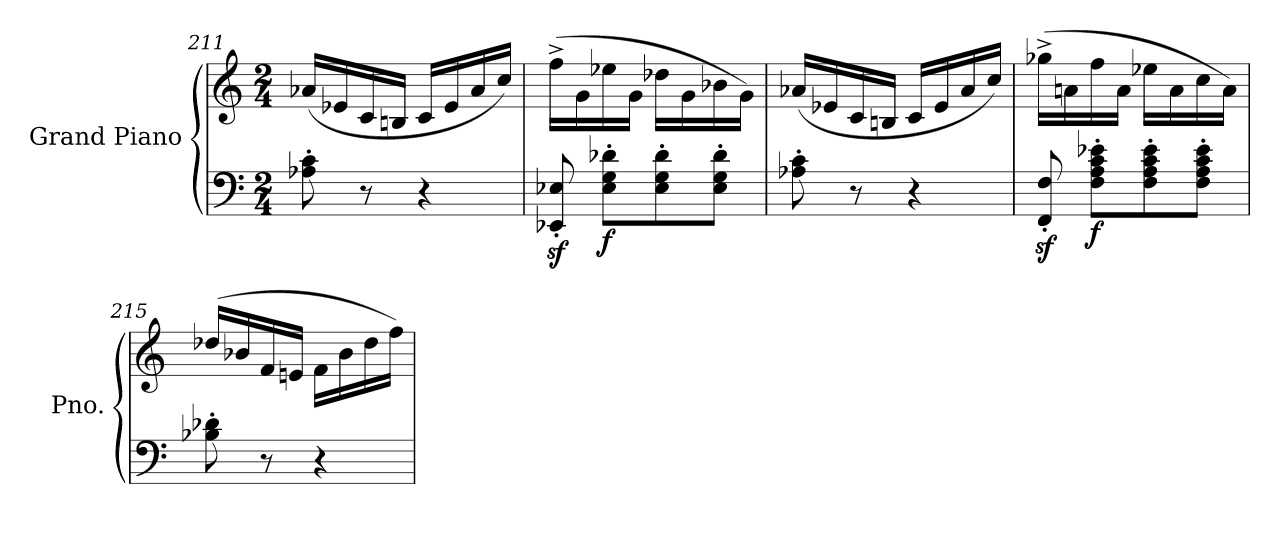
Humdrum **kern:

**kern	**kern	**dynam
*part1	*part1	*part1
*staff2	*staff1	*staff1/2
*I"Grand Piano	*	*
*I'Pno.	*	*
!!LO:PB:g=z
*clefF4	*clefG2	*
*k[]	*k[]	*
*M2/4	*M2/4	*
=211	=211	=211
8A-X\' 8c\'	(>16a-X/LL	.
.	16e-X/	.
8r	16c/	.
.	16Bn/JJ	.
4r	16c/LL	.
.	16e-/	.
.	16a-/	.
.	16cc/JJ)	.
=212	=212	=212
8EE-X/z<' 8E-X/z<'	(16ff^\LL	.
.	16g\	.
!	!	!LO:DY:b=2
8E-\' 8G\' 8d-X\'L	16ee-X\	f
.	16g\JJ	.
8E-\' 8G\' 8d-\'	16dd-X\LL	.
.	16g\	.
8E-\' 8G\' 8d-\'J	16b-X\	.
.	16g\JJ)	.
=213	=213	=213
8A-X\' 8c\'	(>16a-X/LL	.
.	16e-X/	.
8r	16c/	.
.	16Bn/JJ	.
4r	16c/LL	.
.	16e-/	.
.	16a-/	.
.	16cc/JJ)	.
=214	=214	=214
8FF/z<' 8F/z<'	(16gg-X^\LL	.
.	16an\	.
!	!	!LO:DY:b=2
8F\' 8A\' 8c\' 8e-X\'L	16ff\	f
.	16a\JJ	.
8F\' 8A\' 8c\' 8e-\'	16ee-X\LL	.
.	16a\	.
8F\' 8A\' 8c\' 8e-\'J	16cc\	.
.	16a\JJ)	.
=215	=215	=215
8B-X\' 8d-X\'	(>16dd-X/LL	.
.	16b-X/	.
8r	16f/	.
.	16en/JJ	.
4r	16f\LL	.
.	16b-\	.
.	16dd-\	.
.	16ff\JJ)	.
=	=	=
*-	*-	*-
